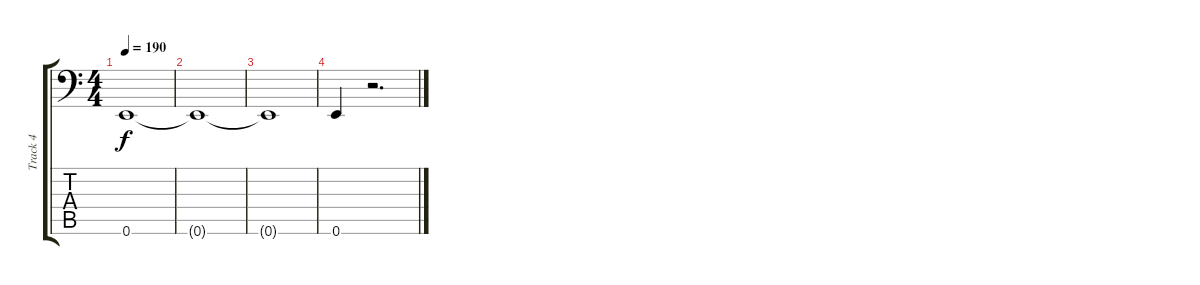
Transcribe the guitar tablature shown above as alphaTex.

\track ("Track 4" "Track 4") {instrument electricbassfinger}
\staff {score tabs}
\tuning (F3 C3 G2 D2 A1 E1) {hide}
\ts (4 4)
\tempo 190
\clef f4
\ks c
0.6.1{dy f} |
0.6{t}.1 |
0.6{t}.1 |
0.6.4 r.2{d}
